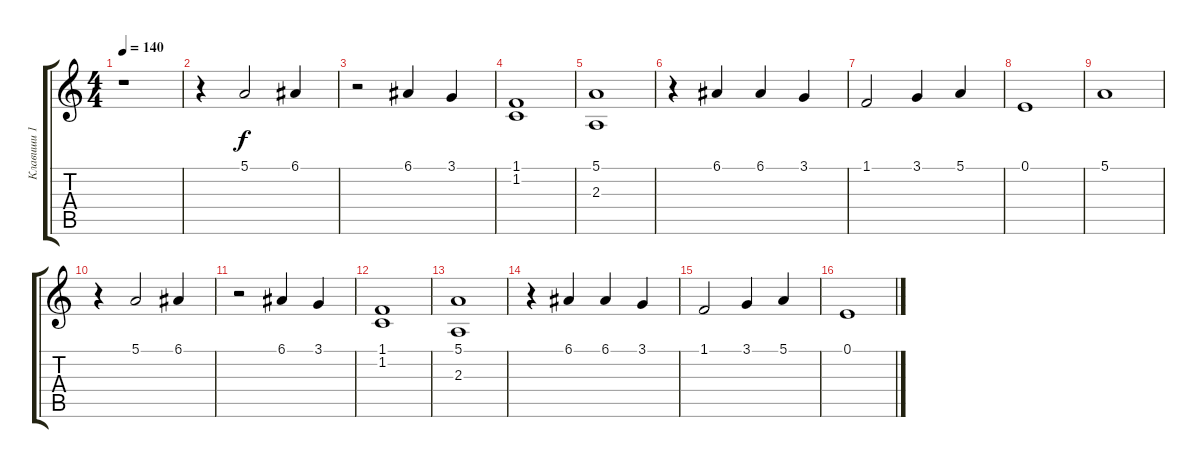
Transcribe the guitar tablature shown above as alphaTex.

\track ("Клавиши 1" "Клавиши 1") {instrument choiraahs}
\staff {score tabs}
\tuning (E4 B3 G3 D3 A2 E2) {hide}
\ts (4 4)
\tempo 140
\clef g2
\ks c
r.1{dy f} |
r.4 5.1.2 6.1.4 |
r.2 6.1.4 3.1.4 |
(1.1 1.2).1 |
(5.1 2.3).1 |
r.4 6.1.4 6.1.4 3.1.4 |
1.1.2 3.1.4 5.1.4 |
0.1.1 |
5.1.1 |
r.4 5.1.2 6.1.4 |
r.2 6.1.4 3.1.4 |
(1.1 1.2).1 |
(5.1 2.3).1 |
r.4 6.1.4 6.1.4 3.1.4 |
1.1.2 3.1.4 5.1.4 |
0.1.1
